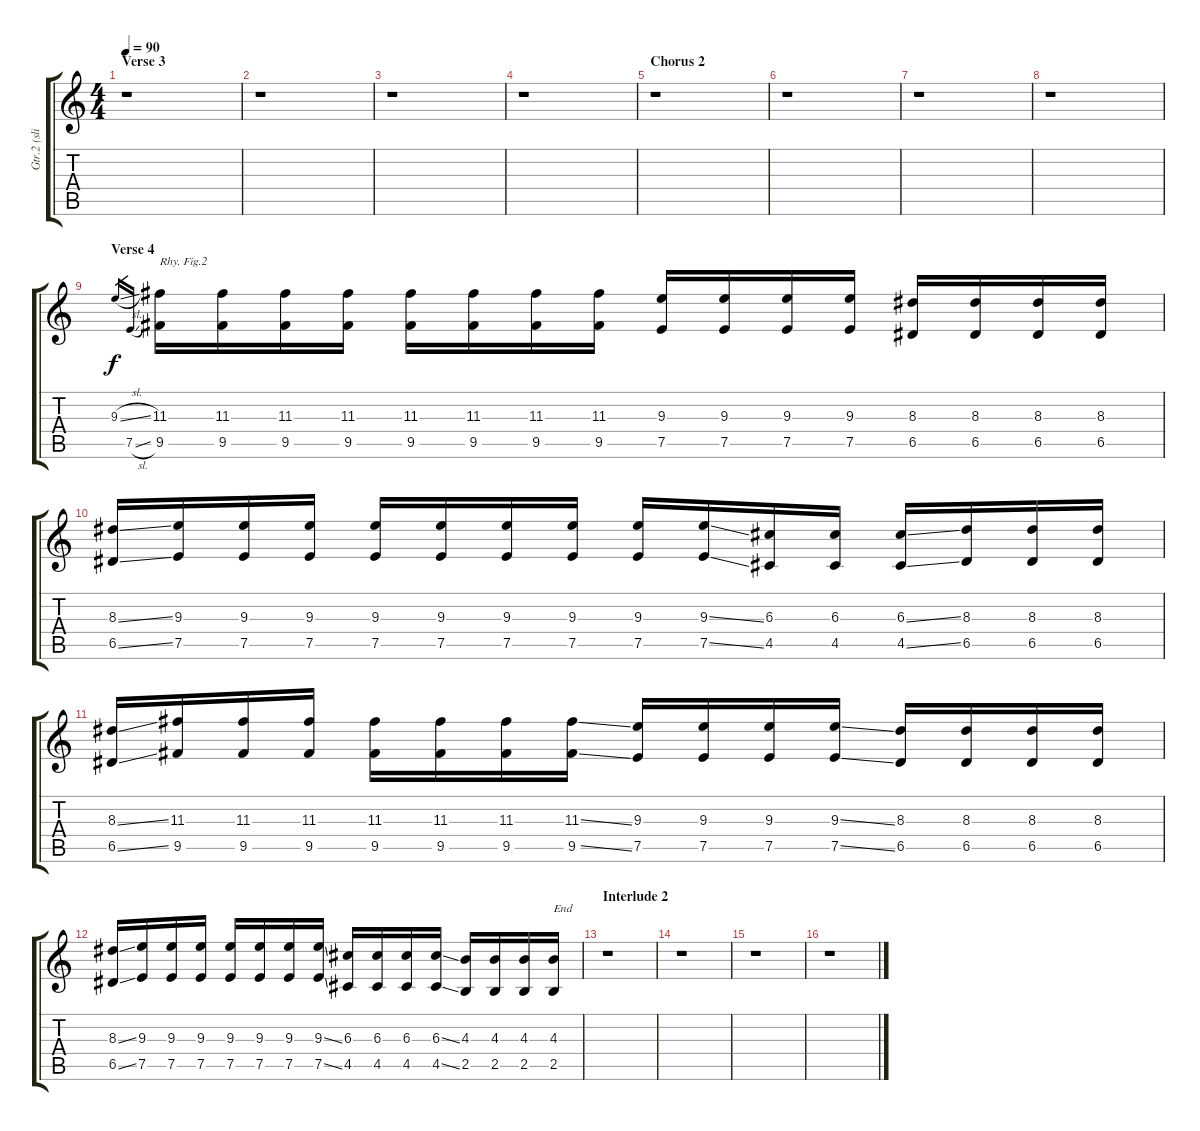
\track ("Gtr.2 (slight dist.)" "Gtr.2 (sli") {instrument overdrivenguitar}
\staff {score tabs}
\tuning (E4 B3 G3 D3 A2 E2) {hide}
\ts (4 4)
\section ("" "Verse 3")
\tempo 90
\clef g2
\ks c
r.1{dy f} |
r.1 |
r.1 |
r.1 |
\section ("" "Chorus 2")
r.1 |
r.1 |
r.1 |
r.1 |
\section ("" "Verse 4")
9.3{sl}.16{gr} 7.5{sl}.16{gr} (11.3 9.5).16{txt "Rhy. Fig.2"} (11.3 9.5).16 (11.3 9.5).16 (11.3 9.5).16 (11.3 9.5).16 (11.3 9.5).16 (11.3 9.5).16 (11.3 9.5).16 (9.3 7.5).16 (9.3 7.5).16 (9.3 7.5).16 (9.3 7.5).16 (8.3 6.5).16 (8.3 6.5).16 (8.3 6.5).16 (8.3 6.5).16 |
(8.3{ss} 6.5{ss}).16 (9.3 7.5).16 (9.3 7.5).16 (9.3 7.5).16 (9.3 7.5).16 (9.3 7.5).16 (9.3 7.5).16 (9.3 7.5).16 (9.3 7.5).16 (9.3{ss} 7.5{ss}).16 (6.3 4.5).16 (6.3 4.5).16 (6.3{ss} 4.5{ss}).16 (8.3 6.5).16 (8.3 6.5).16 (8.3 6.5).16 |
(8.3{ss} 6.5{ss}).16 (11.3 9.5).16 (11.3 9.5).16 (11.3 9.5).16 (11.3 9.5).16 (11.3 9.5).16 (11.3 9.5).16 (11.3{ss} 9.5{ss}).16 (9.3 7.5).16 (9.3 7.5).16 (9.3 7.5).16 (9.3{ss} 7.5{ss}).16 (8.3 6.5).16 (8.3 6.5).16 (8.3 6.5).16 (8.3 6.5).16 |
(8.3{ss} 6.5{ss}).16 (9.3 7.5).16 (9.3 7.5).16 (9.3 7.5).16 (9.3 7.5).16 (9.3 7.5).16 (9.3 7.5).16 (9.3{ss} 7.5{ss}).16 (6.3 4.5).16 (6.3 4.5).16 (6.3 4.5).16 (6.3{ss} 4.5{ss}).16 (4.3 2.5).16 (4.3 2.5).16 (4.3 2.5).16 (4.3 2.5).16{txt "End"} |
\section ("" "Interlude 2")
r.1 |
r.1 |
r.1 |
r.1
